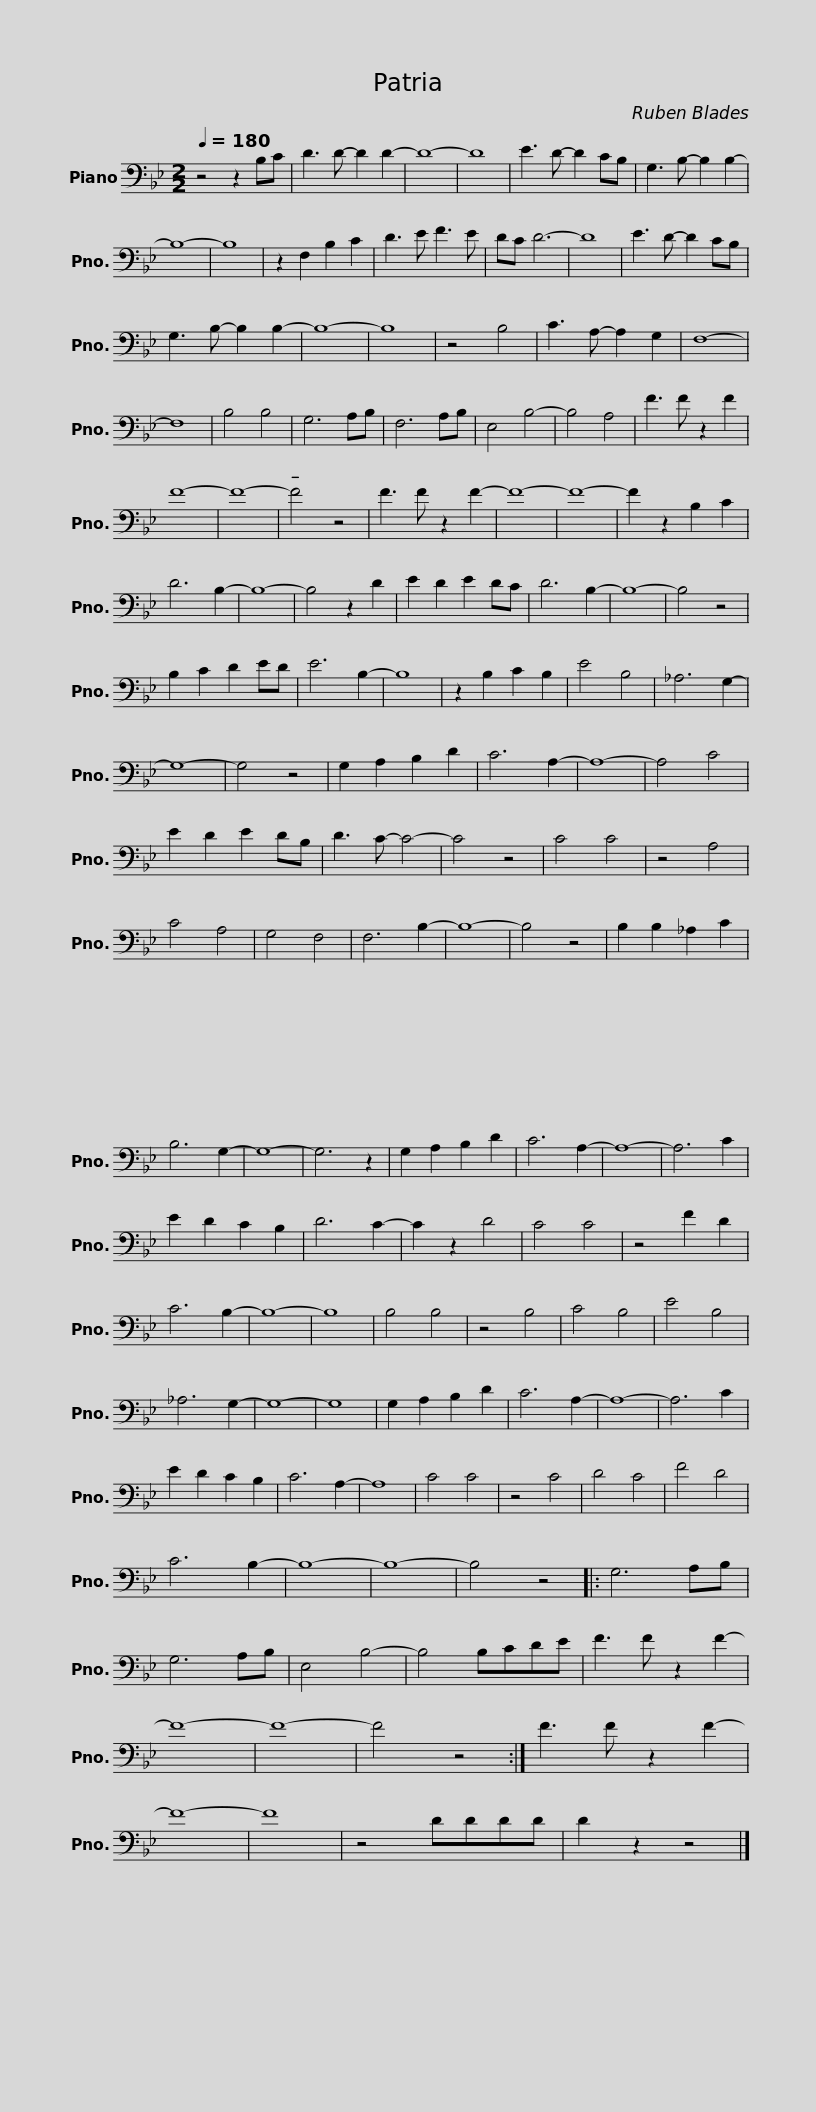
X:1
L:1/8
Q:1/4=180
M:2/2
I:linebreak $
K:Bb
V:1 bass
V:1
 z4 z2 B,C | D3 D- D2 D2- | D8- | D8 | E3 D- D2 CB, | %5
 G,3 B,- B,2 B,2- | B,8- | B,8 | z2 F,2 B,2 C2 | D3 E F3 E |$ %10
 DC D6- | D8 | E3 D- D2 CB, | G,3 B,- B,2 B,2- | B,8- | %15
 B,8 | z4 B,4 | C3 A,- A,2 G,2 | F,8- | F,8 | %20
 B,4 B,4 | G,6 A,B, |$ F,6 A,B, | E,4 B,4- | B,4 A,4 | %25
 F3 F z2 F2 | F8- | F8- | !tenuto!F4 z4 | F3 F z2 F2- | %30
 F8- | F8- | F2 z2 B,2 C2 | D6 B,2- | B,8- |$ %35
 B,4 z2 D2 | E2 D2 E2 DC | D6 B,2- | B,8- | B,4 z4 | %40
 B,2 C2 D2 ED | E6 B,2- | B,8 | z2 B,2 C2 B,2 | E4 B,4 | %45
 _A,6 G,2- | G,8- |$ G,4 z4 | G,2 A,2 B,2 D2 | C6 A,2- | %50
 A,8- | A,4 C4 | E2 D2 E2 DB, | D3 C- C4- | C4 z4 | %55
 C4 C4 | z4 A,4 | C4 A,4 | G,4 F,4 | F,6 B,2- |$ %60
 B,8- | B,4 z4 | B,2 B,2 _A,2 C2 | B,6 G,2- | G,8- | %65
 G,6 z2 | G,2 A,2 B,2 D2 | C6 A,2- | A,8- | A,6 C2 | %70
 E2 D2 C2 B,2 | D6 C2- | C2 z2 D4 |$ C4 C4 | z4 F2 D2 | %75
 C6 B,2- | B,8- | B,8 | B,4 B,4 | z4 B,4 | %80
 C4 B,4 | E4 B,4 | _A,6 G,2- | G,8- | G,8 | %85
 G,2 A,2 B,2 D2 | C6 A,2- | A,8- |$ A,6 C2 | E2 D2 C2 B,2 | %90
 C6 A,2- | A,8 | C4 C4 | z4 C4 | D4 C4 | %95
 F4 D4 | C6 B,2- | B,8- | B,8- | B,4 z4 |: %100
 G,6 A,B, |$ G,6 A,B, | E,4 B,4- | B,4 B,CDE | F3 F z2 F2- | %105
 F8- | F8- | F4 z4 :| F3 F z2 F2- | F8- | %110
 F8 | z4 DDDD |$ D2 z2 z4 |] %113
